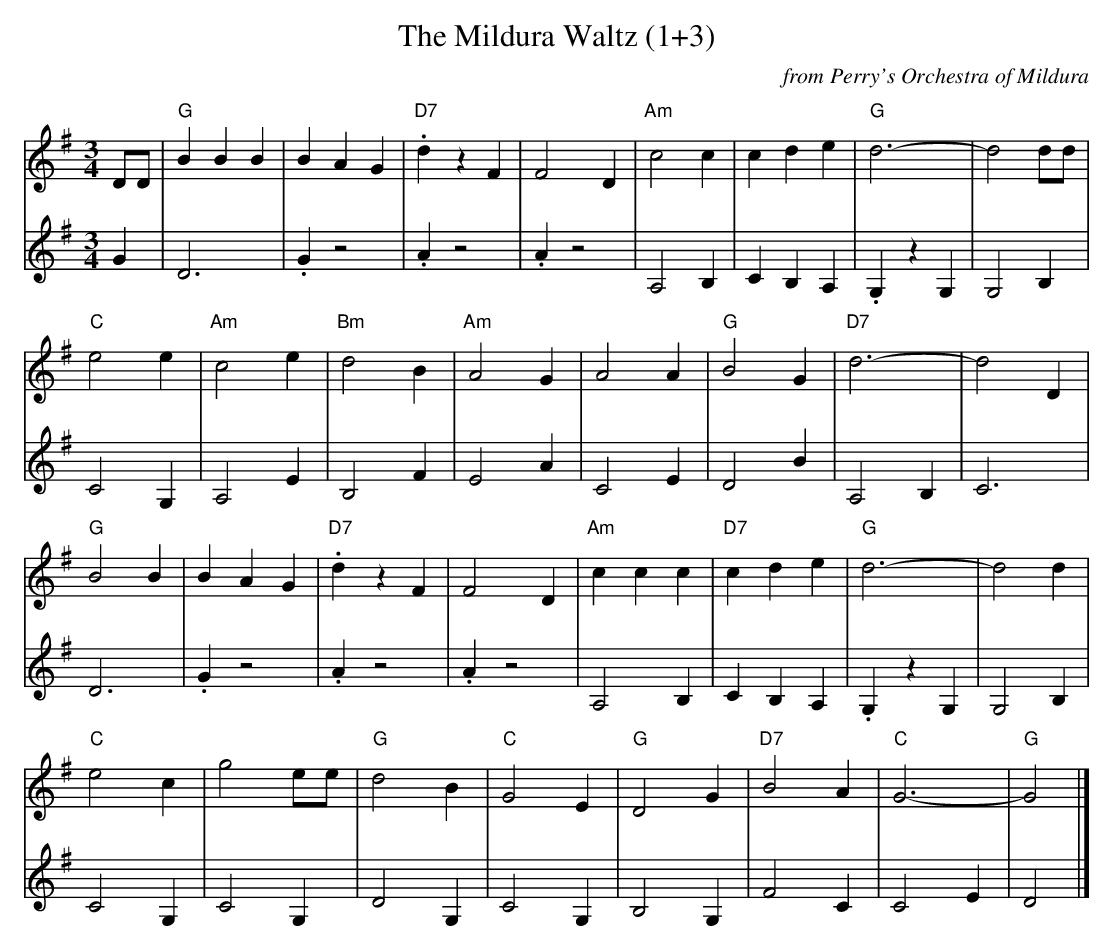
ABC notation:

X:1
T:Mildura Waltz (1+3), The
Q:150
C:from Perry's Orchestra of Mildura
M:3/4
L:1/4
K:G
V:1
D/D/|"G"BBB|BAG|"D7".dzF|F2D|"Am"c2c|cde|"G"d3-|d2d/d/|
"C"e2e|"Am"c2e|"Bm"d2B|"Am"A2G|A2A|"G"B2G|"D7"d3-|d2D|
"G"B2B|BAG|"D7".dzF|F2D|"Am"ccc|"D7"cde|"G"d3-|d2d|
"C"e2c|g2e/e/|"G"d2B|"C"G2E|"G"D2G|"D7"B2A|"C"G3-|"G"G2|]
V:3
G|D3|.Gz2|.Az2|.Az2|A,2B,|CB,A,|.G,zG,|G,2B,|
C2G,|A,2E|B,2F|E2A|C2E|D2B|A,2B,|C3|
D3|.Gz2|.Az2|.Az2|A,2B,|CB,A,|.G,zG,|G,2B,|
C2G,|C2G,|D2G,|C2G,|B,2G,|F2C|C2E|D2|]
